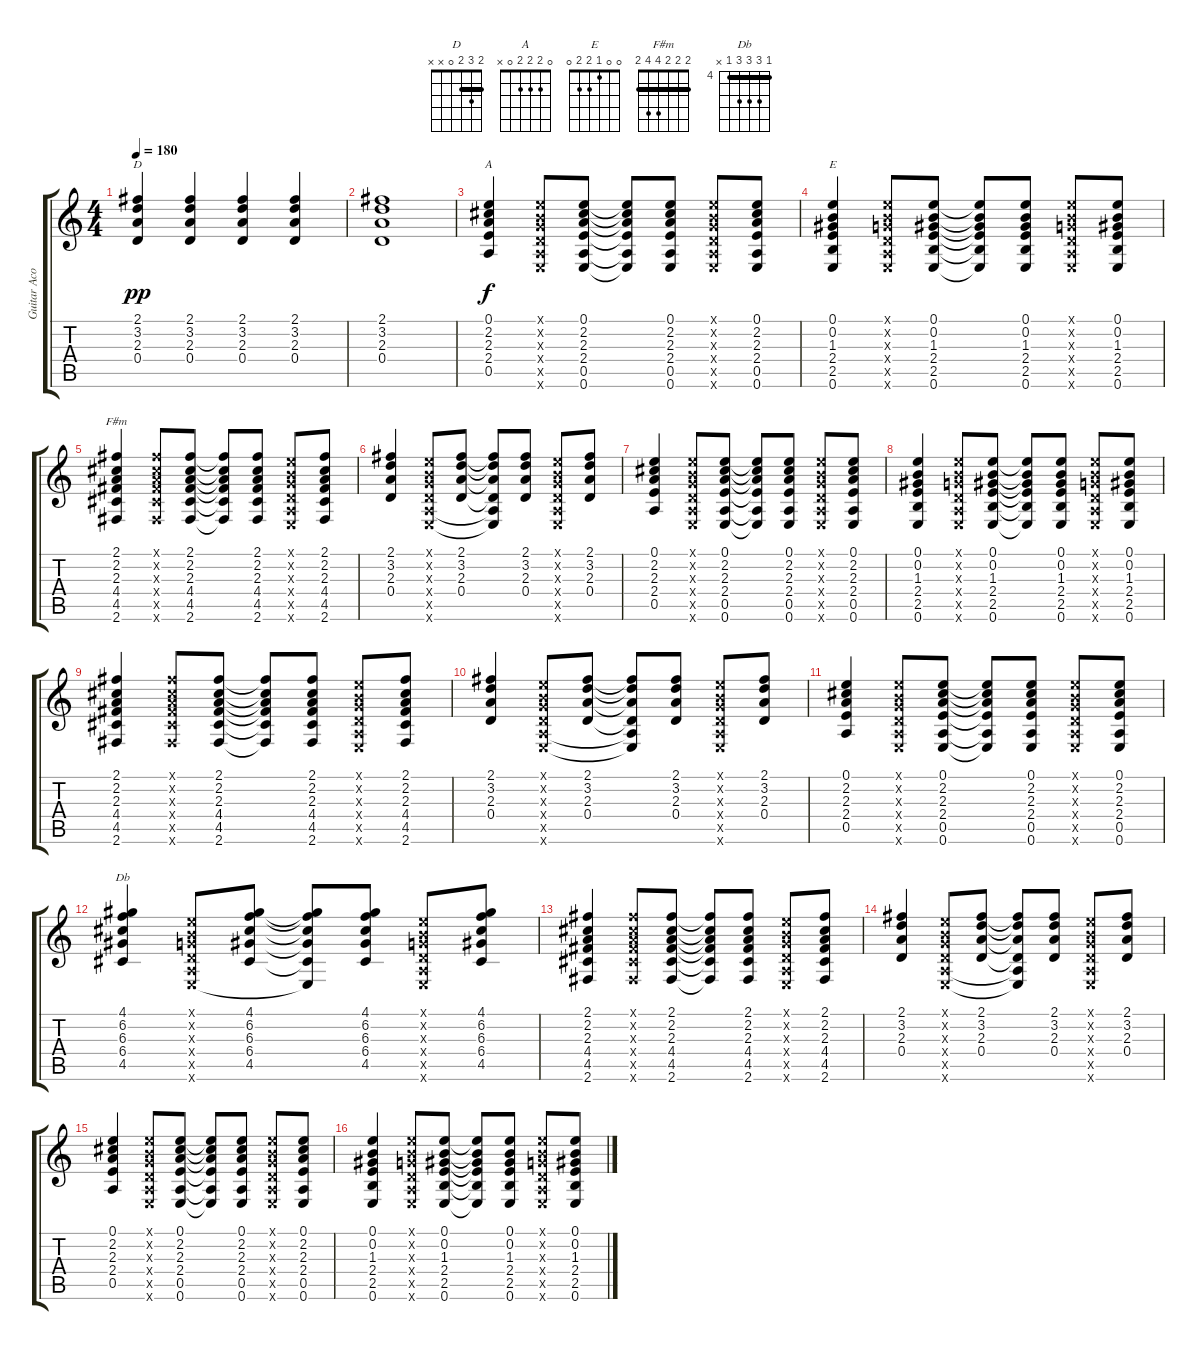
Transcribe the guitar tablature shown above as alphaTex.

\track ("Guitar Acoustic " "Guitar Aco") {instrument acousticguitarsteel}
\staff {score tabs}
\tuning (E4 B3 G3 D3 A2 E2) {hide}
\chord ("D" 2 3 2 0 x x) {barre 2}
\chord ("A" 0 2 2 2 0 x)
\chord ("E" 0 0 1 2 2 0)
\chord ("F#m" 2 2 2 4 4 2) {barre 2}
\chord ("Db" 4 6 6 6 4 x) {firstfret 4 barre 4}
\ts (4 4)
\tempo 180
\clef g2
\ks c
(2.1 3.2 2.3 0.4).4{ch "D" dy pp} (2.1 3.2 2.3 0.4).4 (2.1 3.2 2.3 0.4).4 (2.1 3.2 2.3 0.4).4 |
(2.1 3.2 2.3 0.4).1 |
(0.1 2.2 2.3 2.4 0.5).4{ch "A" dy f} (0.1{x} 0.2{x} 0.3{x} 0.4{x} 0.5{x} 0.6{x}).8 (0.1 2.2 2.3 2.4 0.5 0.6).8 (0.1{t} 2.2{t} 2.3{t} 2.4{t} 0.5{t} 0.6{t}).8 (0.1 2.2 2.3 2.4 0.5 0.6).8 (0.1{x} 0.2{x} 0.3{x} 0.4{x} 0.5{x} 0.6{x}).8 (0.1 2.2 2.3 2.4 0.5 0.6).8 |
(0.1 0.2 1.3 2.4 2.5 0.6).4{ch "E"} (0.1{x} 0.2{x} 0.3{x} 0.4{x} 0.5{x} 0.6{x}).8 (0.1 0.2 1.3 2.4 2.5 0.6).8 (0.1{t} 0.2{t} 1.3{t} 2.4{t} 2.5{t} 0.6{t}).8 (0.1 0.2 1.3 2.4 2.5 0.6).8 (0.1{x} 0.2{x} 0.3{x} 0.4{x} 0.5{x} 0.6{x}).8 (0.1 0.2 1.3 2.4 2.5 0.6).8 |
(2.1 2.2 2.3 4.4 4.5 2.6).4{ch "F#m"} (2.1{x} 2.2{x} 2.3{x} 4.4{x} 4.5{x} 2.6{x}).8 (2.1 2.2 2.3 4.4 4.5 2.6).8 (2.1{t} 2.2{t} 2.3{t} 4.4{t} 4.5{t} 2.6{t}).8 (2.1 2.2 2.3 4.4 4.5 2.6).8 (0.1{x} 0.2{x} 0.3{x} 0.4{x} 0.5{x} 0.6{x}).8 (2.1 2.2 2.3 4.4 4.5 2.6).8 |
(2.1 3.2 2.3 0.4).4 (0.1{x} 0.2{x} 0.3{x} 0.4{x} 0.5{x} 0.6{x}).8 (2.1 3.2 2.3 0.4).8 (2.1{t} 3.2{t} 2.3{t} 0.4{t} 0.5{t} 0.6{t}).8 (2.1 3.2 2.3 0.4).8 (0.1{x} 0.2{x} 0.3{x} 0.4{x} 0.5{x} 0.6{x}).8 (2.1 3.2 2.3 0.4).8 |
(0.1 2.2 2.3 2.4 0.5).4 (0.1{x} 0.2{x} 0.3{x} 0.4{x} 0.5{x} 0.6{x}).8 (0.1 2.2 2.3 2.4 0.5 0.6).8 (0.1{t} 2.2{t} 2.3{t} 2.4{t} 0.5{t} 0.6{t}).8 (0.1 2.2 2.3 2.4 0.5 0.6).8 (0.1{x} 0.2{x} 0.3{x} 0.4{x} 0.5{x} 0.6{x}).8 (0.1 2.2 2.3 2.4 0.5 0.6).8 |
(0.1 0.2 1.3 2.4 2.5 0.6).4 (0.1{x} 0.2{x} 0.3{x} 0.4{x} 0.5{x} 0.6{x}).8 (0.1 0.2 1.3 2.4 2.5 0.6).8 (0.1{t} 0.2{t} 1.3{t} 2.4{t} 2.5{t} 0.6{t}).8 (0.1 0.2 1.3 2.4 2.5 0.6).8 (0.1{x} 0.2{x} 0.3{x} 0.4{x} 0.5{x} 0.6{x}).8 (0.1 0.2 1.3 2.4 2.5 0.6).8 |
(2.1 2.2 2.3 4.4 4.5 2.6).4 (2.1{x} 2.2{x} 2.3{x} 4.4{x} 4.5{x} 2.6{x}).8 (2.1 2.2 2.3 4.4 4.5 2.6).8 (2.1{t} 2.2{t} 2.3{t} 4.4{t} 4.5{t} 2.6{t}).8 (2.1 2.2 2.3 4.4 4.5 2.6).8 (0.1{x} 0.2{x} 0.3{x} 0.4{x} 0.5{x} 0.6{x}).8 (2.1 2.2 2.3 4.4 4.5 2.6).8 |
(2.1 3.2 2.3 0.4).4 (0.1{x} 0.2{x} 0.3{x} 0.4{x} 0.5{x} 0.6{x}).8 (2.1 3.2 2.3 0.4).8 (2.1{t} 3.2{t} 2.3{t} 0.4{t} 0.5{t} 0.6{t}).8 (2.1 3.2 2.3 0.4).8 (0.1{x} 0.2{x} 0.3{x} 0.4{x} 0.5{x} 0.6{x}).8 (2.1 3.2 2.3 0.4).8 |
(0.1 2.2 2.3 2.4 0.5).4 (0.1{x} 0.2{x} 0.3{x} 0.4{x} 0.5{x} 0.6{x}).8 (0.1 2.2 2.3 2.4 0.5 0.6).8 (0.1{t} 2.2{t} 2.3{t} 2.4{t} 0.5{t} 0.6{t}).8 (0.1 2.2 2.3 2.4 0.5 0.6).8 (0.1{x} 0.2{x} 0.3{x} 0.4{x} 0.5{x} 0.6{x}).8 (0.1 2.2 2.3 2.4 0.5 0.6).8 |
(4.1 6.2 6.3 6.4 4.5).4{ch "Db"} (0.1{x} 0.2{x} 0.3{x} 0.4{x} 0.5{x} 0.6{x}).8 (4.1 6.2 6.3 6.4 4.5).8 (4.1{t} 6.2{t} 6.3{t} 6.4{t} 4.5{t} 0.6{t}).8 (4.1 6.2 6.3 6.4 4.5).8 (0.1{x} 0.2{x} 0.3{x} 0.4{x} 0.5{x} 0.6{x}).8 (4.1 6.2 6.3 6.4 4.5).8 |
(2.1 2.2 2.3 4.4 4.5 2.6).4 (2.1{x} 2.2{x} 2.3{x} 4.4{x} 4.5{x} 2.6{x}).8 (2.1 2.2 2.3 4.4 4.5 2.6).8 (2.1{t} 2.2{t} 2.3{t} 4.4{t} 4.5{t} 2.6{t}).8 (2.1 2.2 2.3 4.4 4.5 2.6).8 (0.1{x} 0.2{x} 0.3{x} 0.4{x} 0.5{x} 0.6{x}).8 (2.1 2.2 2.3 4.4 4.5 2.6).8 |
(2.1 3.2 2.3 0.4).4 (0.1{x} 0.2{x} 0.3{x} 0.4{x} 0.5{x} 0.6{x}).8 (2.1 3.2 2.3 0.4).8 (2.1{t} 3.2{t} 2.3{t} 0.4{t} 0.5{t} 0.6{t}).8 (2.1 3.2 2.3 0.4).8 (0.1{x} 0.2{x} 0.3{x} 0.4{x} 0.5{x} 0.6{x}).8 (2.1 3.2 2.3 0.4).8 |
(0.1 2.2 2.3 2.4 0.5).4 (0.1{x} 0.2{x} 0.3{x} 0.4{x} 0.5{x} 0.6{x}).8 (0.1 2.2 2.3 2.4 0.5 0.6).8 (0.1{t} 2.2{t} 2.3{t} 2.4{t} 0.5{t} 0.6{t}).8 (0.1 2.2 2.3 2.4 0.5 0.6).8 (0.1{x} 0.2{x} 0.3{x} 0.4{x} 0.5{x} 0.6{x}).8 (0.1 2.2 2.3 2.4 0.5 0.6).8 |
(0.1 0.2 1.3 2.4 2.5 0.6).4 (0.1{x} 0.2{x} 0.3{x} 0.4{x} 0.5{x} 0.6{x}).8 (0.1 0.2 1.3 2.4 2.5 0.6).8 (0.1{t} 0.2{t} 1.3{t} 2.4{t} 2.5{t} 0.6{t}).8 (0.1 0.2 1.3 2.4 2.5 0.6).8 (0.1{x} 0.2{x} 0.3{x} 0.4{x} 0.5{x} 0.6{x}).8 (0.1 0.2 1.3 2.4 2.5 0.6).8
